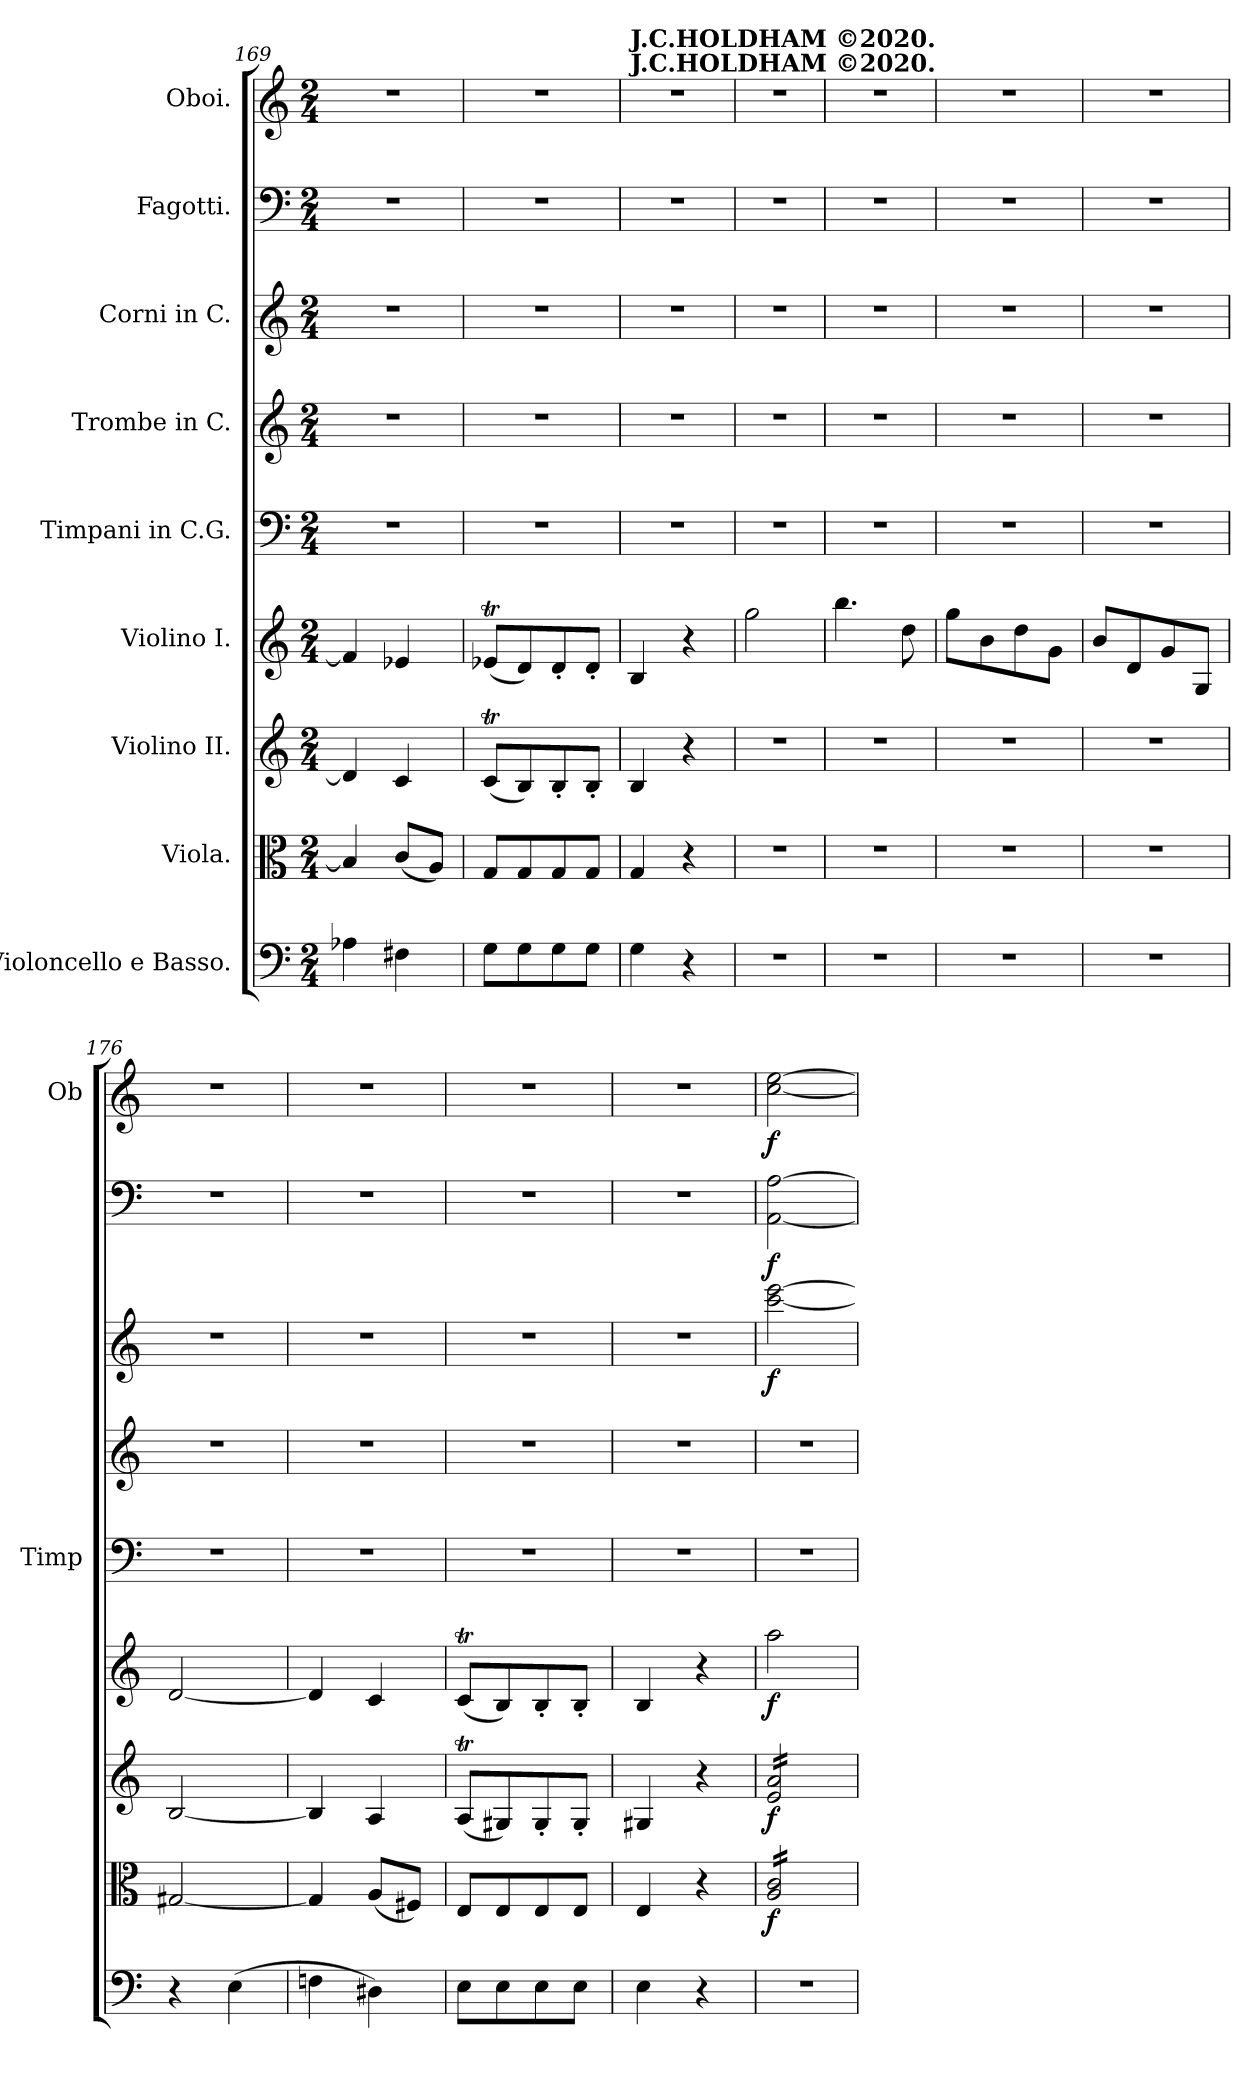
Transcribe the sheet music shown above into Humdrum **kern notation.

**kern	**kern	**dynam	**kern	**dynam	**kern	**dynam	**kern	**kern	**kern	**dynam	**kern	**dynam	**kern	**dynam
*part9	*part8	*part8	*part7	*part7	*part6	*part6	*part5	*part4	*part3	*part3	*part2	*part2	*part1	*part1
*staff9	*staff8	*staff8	*staff7	*staff7	*staff6	*staff6	*staff5	*staff4	*staff3	*staff3	*staff2	*staff2	*staff1	*staff1
*I"Violoncello e Basso.	*I"Viola.	*	*I"Violino II.	*	*I"Violino I.	*	*I"Timpani in C.G.	*I"Trombe in C.	*I"Corni in C.	*	*I"Fagotti.	*	*I"Oboi.	*
*	*	*	*	*	*	*	*I'Timp	*	*	*	*	*	*I'Ob	*
*clefF4	*clefC3	*	*clefG2	*	*clefG2	*	*clefF4	*clefG2	*clefG2	*	*clefF4	*	*clefG2	*
*	*	*	*	*	*	*	*	*	*ITrd7c12	*	*	*	*	*
*k[]	*k[]	*	*k[]	*	*k[]	*	*k[]	*k[]	*k[]	*	*k[]	*	*k[]	*
*M2/4	*M2/4	*	*M2/4	*	*M2/4	*	*M2/4	*M2/4	*M2/4	*	*M2/4	*	*M2/4	*
=169	=169	=169	=169	=169	=169	=169	=169	=169	=169	=169	=169	=169	=169	=169
4A-X\	4B/]	.	4d/]	.	4f/]	.	2r	2r	2r	.	2r	.	2r	.
4F#X\	(8c/L	.	4c/	.	4e-X/	.	.	.	.	.	.	.	.	.
.	8A/J)	.	.	.	.	.	.	.	.	.	.	.	.	.
=170	=170	=170	=170	=170	=170	=170	=170	=170	=170	=170	=170	=170	=170	=170
8G\L	8G/L	.	(8cT/L	.	(8e-XT/L	.	2r	2r	2r	.	2r	.	2r	.
8G\	8G/	.	8B/)	.	8d/)	.	.	.	.	.	.	.	.	.
8G\	8G/	.	8B'/	.	8d'/	.	.	.	.	.	.	.	.	.
8G\J	8G/J	.	8B'/J	.	8d'/J	.	.	.	.	.	.	.	.	.
!!LO:PB:g=z
=171	=171	=171	=171	=171	=171	=171	=171	=171	=171	=171	=171	=171	=171	=171
!	!	!	!	!	!	!	!	!	!	!	!	!	!LO:TX:a:B:t=J.C.HOLDHAM  ©2020.	!
!	!	!	!	!	!	!	!	!	!	!	!	!	!LO:TX:a:B:t=J.C.HOLDHAM  ©2020.	!
4G\	4G/	.	4B/	.	4B/	.	2r	2r	2r	.	2r	.	2r	.
4r	4r	.	4r	.	4r	.	.	.	.	.	.	.	.	.
=172	=172	=172	=172	=172	=172	=172	=172	=172	=172	=172	=172	=172	=172	=172
2r	2r	.	2r	.	2gg\	.	2r	2r	2r	.	2r	.	2r	.
=173	=173	=173	=173	=173	=173	=173	=173	=173	=173	=173	=173	=173	=173	=173
2r	2r	.	2r	.	4.bb\	.	2r	2r	2r	.	2r	.	2r	.
.	.	.	.	.	8dd\	.	.	.	.	.	.	.	.	.
=174	=174	=174	=174	=174	=174	=174	=174	=174	=174	=174	=174	=174	=174	=174
2r	2r	.	2r	.	8gg\L	.	2r	2r	2r	.	2r	.	2r	.
.	.	.	.	.	8b\	.	.	.	.	.	.	.	.	.
.	.	.	.	.	8dd\	.	.	.	.	.	.	.	.	.
.	.	.	.	.	8g\J	.	.	.	.	.	.	.	.	.
=175	=175	=175	=175	=175	=175	=175	=175	=175	=175	=175	=175	=175	=175	=175
2r	2r	.	2r	.	8b/L	.	2r	2r	2r	.	2r	.	2r	.
.	.	.	.	.	8d/	.	.	.	.	.	.	.	.	.
.	.	.	.	.	8g/	.	.	.	.	.	.	.	.	.
.	.	.	.	.	8G/J	.	.	.	.	.	.	.	.	.
=176	=176	=176	=176	=176	=176	=176	=176	=176	=176	=176	=176	=176	=176	=176
4r	[2G#X/	.	[2B/	.	[2d/	.	2r	2r	2r	.	2r	.	2r	.
(4E\	.	.	.	.	.	.	.	.	.	.	.	.	.	.
=177	=177	=177	=177	=177	=177	=177	=177	=177	=177	=177	=177	=177	=177	=177
4Fn\	4G#/]	.	4B/]	.	4d/]	.	2r	2r	2r	.	2r	.	2r	.
4D#X\)	(8A/L	.	4A/	.	4c/	.	.	.	.	.	.	.	.	.
.	8F#X/J)	.	.	.	.	.	.	.	.	.	.	.	.	.
=178	=178	=178	=178	=178	=178	=178	=178	=178	=178	=178	=178	=178	=178	=178
8E\L	8E/L	.	(8AT/L	.	(8cT/L	.	2r	2r	2r	.	2r	.	2r	.
8E\	8E/	.	8G#X/)	.	8B/)	.	.	.	.	.	.	.	.	.
8E\	8E/	.	8G#'/	.	8B'/	.	.	.	.	.	.	.	.	.
8E\J	8E/J	.	8G#'/J	.	8B'/J	.	.	.	.	.	.	.	.	.
=179	=179	=179	=179	=179	=179	=179	=179	=179	=179	=179	=179	=179	=179	=179
4E\	4E/	.	4G#X/	.	4B/	.	2r	2r	2r	.	2r	.	2r	.
4r	4r	.	4r	.	4r	.	.	.	.	.	.	.	.	.
=180	=180	=180	=180	=180	=180	=180	=180	=180	=180	=180	=180	=180	=180	=180
!	!	!LO:DY:b	!	!LO:DY:b	!	!LO:DY:b	!	!	!	!LO:DY:b	!	!LO:DY:b	!	!LO:DY:b
*	*tremolo	*	*	*	*	*	*	*	*	*	*	*	*	*
*	*	*	*tremolo	*	*	*	*	*	*	*	*	*	*	*
2r	16A/ 16c/LL	f	16e/ 16a/LL	f	2aa\	f	2r	2r	[2cc\ [2ee\	f	[2AA\ [2A\	f	[2cc\ [2ee\	f
.	16A/ 16c/	.	16e/ 16a/	.	.	.	.	.	.	.	.	.	.	.
.	16A/ 16c/	.	16e/ 16a/	.	.	.	.	.	.	.	.	.	.	.
.	16A/ 16c/	.	16e/ 16a/	.	.	.	.	.	.	.	.	.	.	.
.	16A/ 16c/	.	16e/ 16a/	.	.	.	.	.	.	.	.	.	.	.
.	16A/ 16c/	.	16e/ 16a/	.	.	.	.	.	.	.	.	.	.	.
.	16A/ 16c/	.	16e/ 16a/	.	.	.	.	.	.	.	.	.	.	.
.	16A/ 16c/JJ	.	16e/ 16a/JJ	.	.	.	.	.	.	.	.	.	.	.
*	*	*	*Xtremolo	*	*	*	*	*	*	*	*	*	*	*
*	*Xtremolo	*	*	*	*	*	*	*	*	*	*	*	*	*
=	=	=	=	=	=	=	=	=	=	=	=	=	=	=
*-	*-	*-	*-	*-	*-	*-	*-	*-	*-	*-	*-	*-	*-	*-
